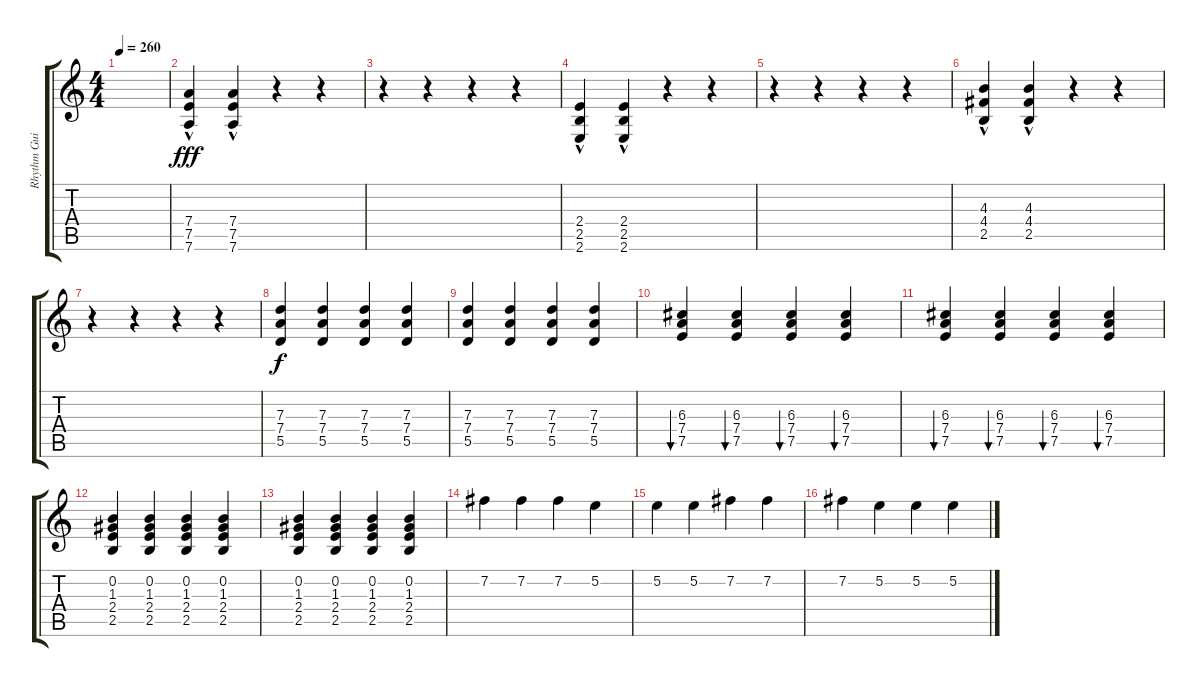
\track ("Rhythm Guitar" "Rhythm Gui") {instrument overdrivenguitar}
\staff {score tabs}
\tuning (E4 B3 G3 D3 A2 D2) {hide}
\ts (4 4)
\tempo 260
\clef g2
\ks c
|
(7.4{hac} 7.5{hac} 7.6{hac}).4{dy fff} (7.4{hac} 7.5{hac} 7.6{hac}).4 r.4 r.4 |
r.4 r.4 r.4 r.4 |
(2.4{hac} 2.5{hac} 2.6{hac}).4 (2.4{hac} 2.5{hac} 2.6{hac}).4 r.4 r.4 |
r.4 r.4 r.4 r.4 |
(4.3{hac} 4.4{hac} 2.5{hac}).4 (4.3{hac} 4.4{hac} 2.5{hac}).4 r.4 r.4 |
r.4 r.4 r.4 r.4 |
(7.3 7.4 5.5).4{dy f} (7.3 7.4 5.5).4 (7.3 7.4 5.5).4 (7.3 7.4 5.5).4 |
(7.3 7.4 5.5).4 (7.3 7.4 5.5).4 (7.3 7.4 5.5).4 (7.3 7.4 5.5).4 |
(6.3 7.4 7.5).4{bu 480 balance 8 instrument electricguitarjazz} (6.3 7.4 7.5).4{bu 480} (6.3 7.4 7.5).4{bu 480} (6.3 7.4 7.5).4{bu 480} |
(6.3 7.4 7.5).4{bu 480} (6.3 7.4 7.5).4{bu 480} (6.3 7.4 7.5).4{bu 480} (6.3 7.4 7.5).4{bu 480} |
(0.2 1.3 2.4 2.5).4 (0.2 1.3 2.4 2.5).4 (0.2 1.3 2.4 2.5).4 (0.2 1.3 2.4 2.5).4 |
(0.2 1.3 2.4 2.5).4 (0.2 1.3 2.4 2.5).4 (0.2 1.3 2.4 2.5).4 (0.2 1.3 2.4 2.5).4 |
7.2.4 7.2.4 7.2.4 5.2.4 |
5.2.4 5.2.4 7.2.4 7.2.4 |
7.2.4 5.2.4 5.2.4 5.2.4
